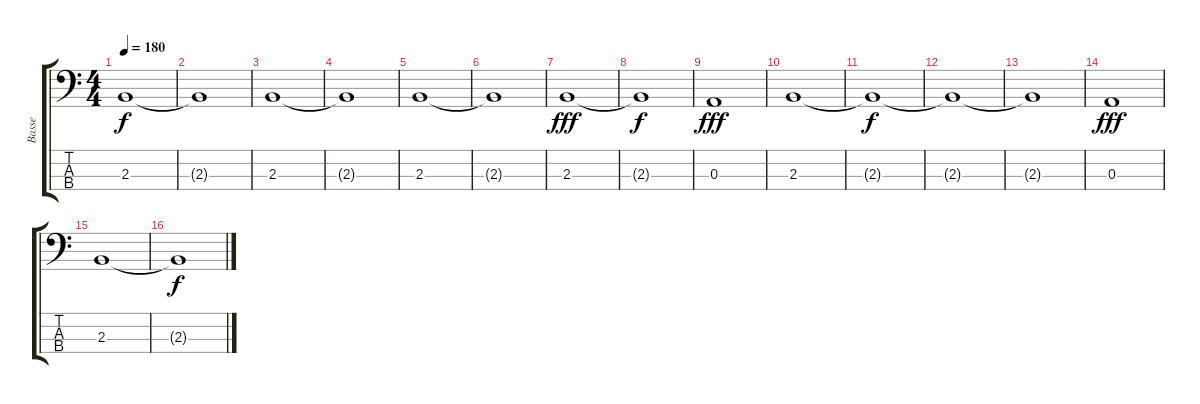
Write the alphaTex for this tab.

\track ("Basse" "Basse") {instrument acousticbass}
\staff {score tabs}
\tuning (G2 D2 A1 E1) {hide}
\ts (4 4)
\tempo 180
\clef f4
\ks c
2.3{t}.1{dy f} |
2.3{t}.1 |
2.3.1 |
2.3{t}.1 |
2.3.1 |
2.3{t}.1 |
2.3.1{dy fff} |
2.3{t}.1{dy f} |
0.3.1{dy fff} |
2.3.1 |
2.3{t}.1{dy f} |
2.3{t}.1 |
2.3{t}.1 |
0.3.1{dy fff} |
2.3.1 |
2.3{t}.1{dy f}
